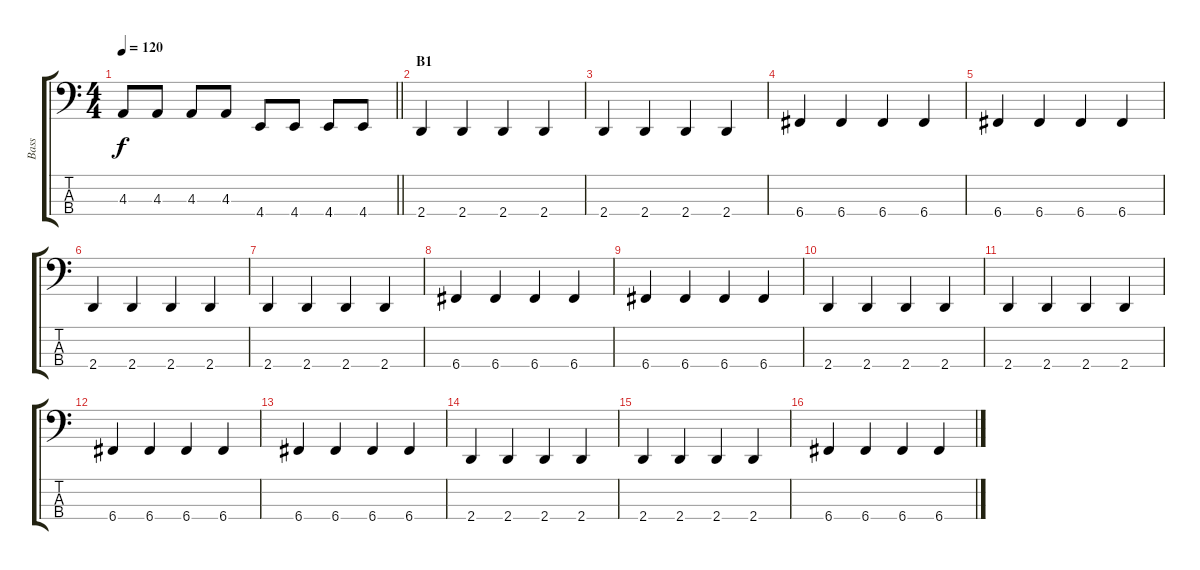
\track ("Bass" "Bass") {instrument electricbassfinger}
\staff {score tabs}
\tuning (Eb2 Bb1 F1 C1) {hide}
\ts (4 4)
\tempo 120
\clef f4
\barLineRight lightlight
\ks c
4.3.8{dy f} 4.3.8 4.3.8 4.3.8 4.4.8 4.4.8 4.4.8 4.4.8 |
\section ("" "B1")
2.4.4 2.4.4 2.4.4 2.4.4 |
2.4.4 2.4.4 2.4.4 2.4.4 |
6.4.4 6.4.4 6.4.4 6.4.4 |
6.4.4 6.4.4 6.4.4 6.4.4 |
2.4.4 2.4.4 2.4.4 2.4.4 |
2.4.4 2.4.4 2.4.4 2.4.4 |
6.4.4 6.4.4 6.4.4 6.4.4 |
6.4.4 6.4.4 6.4.4 6.4.4 |
2.4.4 2.4.4 2.4.4 2.4.4 |
2.4.4 2.4.4 2.4.4 2.4.4 |
6.4.4 6.4.4 6.4.4 6.4.4 |
6.4.4 6.4.4 6.4.4 6.4.4 |
2.4.4 2.4.4 2.4.4 2.4.4 |
2.4.4 2.4.4 2.4.4 2.4.4 |
6.4.4 6.4.4 6.4.4 6.4.4
